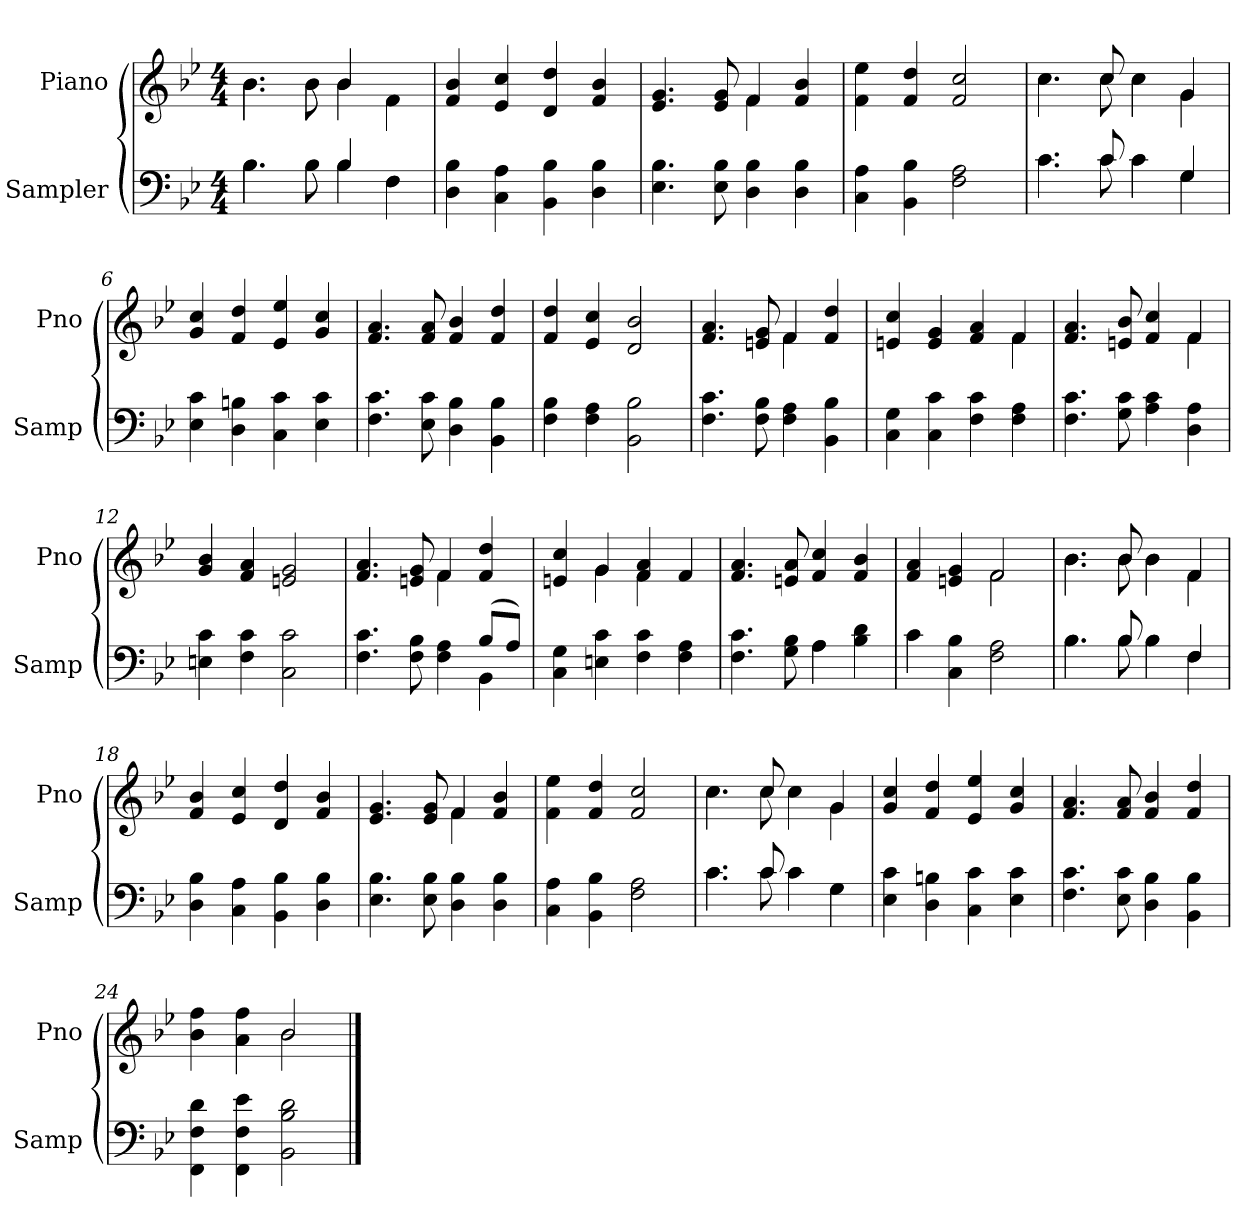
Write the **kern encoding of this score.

**kern	**kern
*part2	*part1
*staff2	*staff1
*I"Sampler	*I"Piano
*I'Samp	*I'Pno
*clefF4	*clefG2
*k[b-e-]	*k[b-e-]
*B-:	*B-:
*M4/4	*M4/4
=1	=1
*^	*^
4.B-\	4.B-	4.b-\	4.b-
8B-\	8B-	8b-\	8b-
4B-/	4B-	4b-/	4b-
4F\	4F	4f\	4f
*v	*v	*	*
*	*v	*v
=2	=2
4D 4B-	4f 4b-
4C 4A	4e- 4cc
4BB- 4B-	4d 4dd
4D 4B-	4f 4b-
=3	=3
*	*^
4.E- 4.B-	4.e- 4.g	2ryy
8E- 8B-	8e- 8g	.
4D 4B-	4f/	4f
4D 4B-	4f 4b-	4ryy
*	*v	*v
=4	=4
4C 4A	4f 4ee-
4BB- 4B-	4f 4dd
2F 2A	2f 2cc
=5	=5
*^	*^
4.c\	4.c	4.cc\	4.cc
8c/	8c	8cc/	8cc
4c\	4c	4cc\	4cc
4G/	4G	4g/	4g
*v	*v	*	*
*	*v	*v
=6	=6
4E- 4c	4g 4cc
4D 4Bn	4f 4dd
4C 4c	4e- 4ee-
4E- 4c	4g 4cc
=7	=7
4.F 4.c	4.f 4.a
8E- 8c	8f 8a
4D 4B-	4f 4b-
4BB- 4B-	4f 4dd
=8	=8
4F 4B-	4f 4dd
4F 4A	4e- 4cc
2BB- 2B-	2d 2b-
=9	=9
*	*^
4.F 4.c	4.f 4.a	2ryy
8F 8B-	8en 8g	.
4F 4A	4f/	4f
4BB- 4B-	4f 4dd	4ryy
=10	=10	=10
4C\ 4G\	4en 4cc	2.ryy
4C\ 4c\	4e 4g	.
4F\ 4c\	4f 4a	.
4F\ 4A\	4f/	4f
=11	=11	=11
4.F\ 4.c\	4.f 4.a	2.ryy
8G\ 8c\	8en 8b-	.
4A\ 4c\	4f 4cc	.
4D\ 4A\	4f/	4f
*	*v	*v
=12	=12
4En\ 4c\	4g 4b-
4F\ 4c\	4f 4a
2C\ 2c\	2en 2g
=13	=13
*^	*^
4.F\ 4.c\	2.ryy	4.f 4.a	2ryy
8F\ 8B-\	.	8en 8g	.
4F\ 4A\	.	4f/	4f
(8B-/L	4BB-	4f 4dd	4ryy
8A/J)	.	.	.
*v	*v	*	*
=14	=14	=14
4C\ 4G\	4en 4cc	4ryy
4En\ 4c\	4g/	4g
4F\ 4c\	4f 4a	4f
4F\ 4A\	4f/	4ryy
*	*v	*v
=15	=15
*^	*
4.F 4.c	2ryy	4.f 4.a
8G 8B-	.	8en 8a
4A\	4A	4f 4cc
4B- 4d	4ryy	4f 4b-
=16	=16	=16
*	*	*^
4c\	4c	4f 4a	2ryy
4C 4B-	2.ryy	4en 4g	.
2F 2A	.	2f/	2f
=17	=17	=17	=17
4.B-\	4.B-	4.b-\	4.b-
8B-/	8B-	8b-/	8b-
4B-\	4B-	4b-\	4b-
4F/	4F	4f/	4f
*v	*v	*	*
*	*v	*v
=18	=18
4D 4B-	4f 4b-
4C 4A	4e- 4cc
4BB- 4B-	4d 4dd
4D 4B-	4f 4b-
=19	=19
*	*^
4.E- 4.B-	4.e- 4.g	2ryy
8E- 8B-	8e- 8g	.
4D 4B-	4f/	4f
4D 4B-	4f 4b-	4ryy
*	*v	*v
=20	=20
4C 4A	4f 4ee-
4BB- 4B-	4f 4dd
2F 2A	2f 2cc
=21	=21
*^	*^
4.c\	4.c	4.cc\	4.cc
8c/	8c	8cc/	8cc
4c\	4c	4cc\	4cc
4G\	4G	4g/	4g
*v	*v	*	*
*	*v	*v
=22	=22
4E- 4c	4g 4cc
4D 4Bn	4f 4dd
4C 4c	4e- 4ee-
4E- 4c	4g 4cc
=23	=23
4.F 4.c	4.f 4.a
8E- 8c	8f 8a
4D 4B-	4f 4b-
4BB- 4B-	4f 4dd
=24	=24
*	*^
4FF 4F 4d	4b- 4ff	2ryy
4FF 4F 4e-	4a 4ff	.
2BB- 2B- 2d	2b-/	2b-
*	*v	*v
==	==
*-	*-
